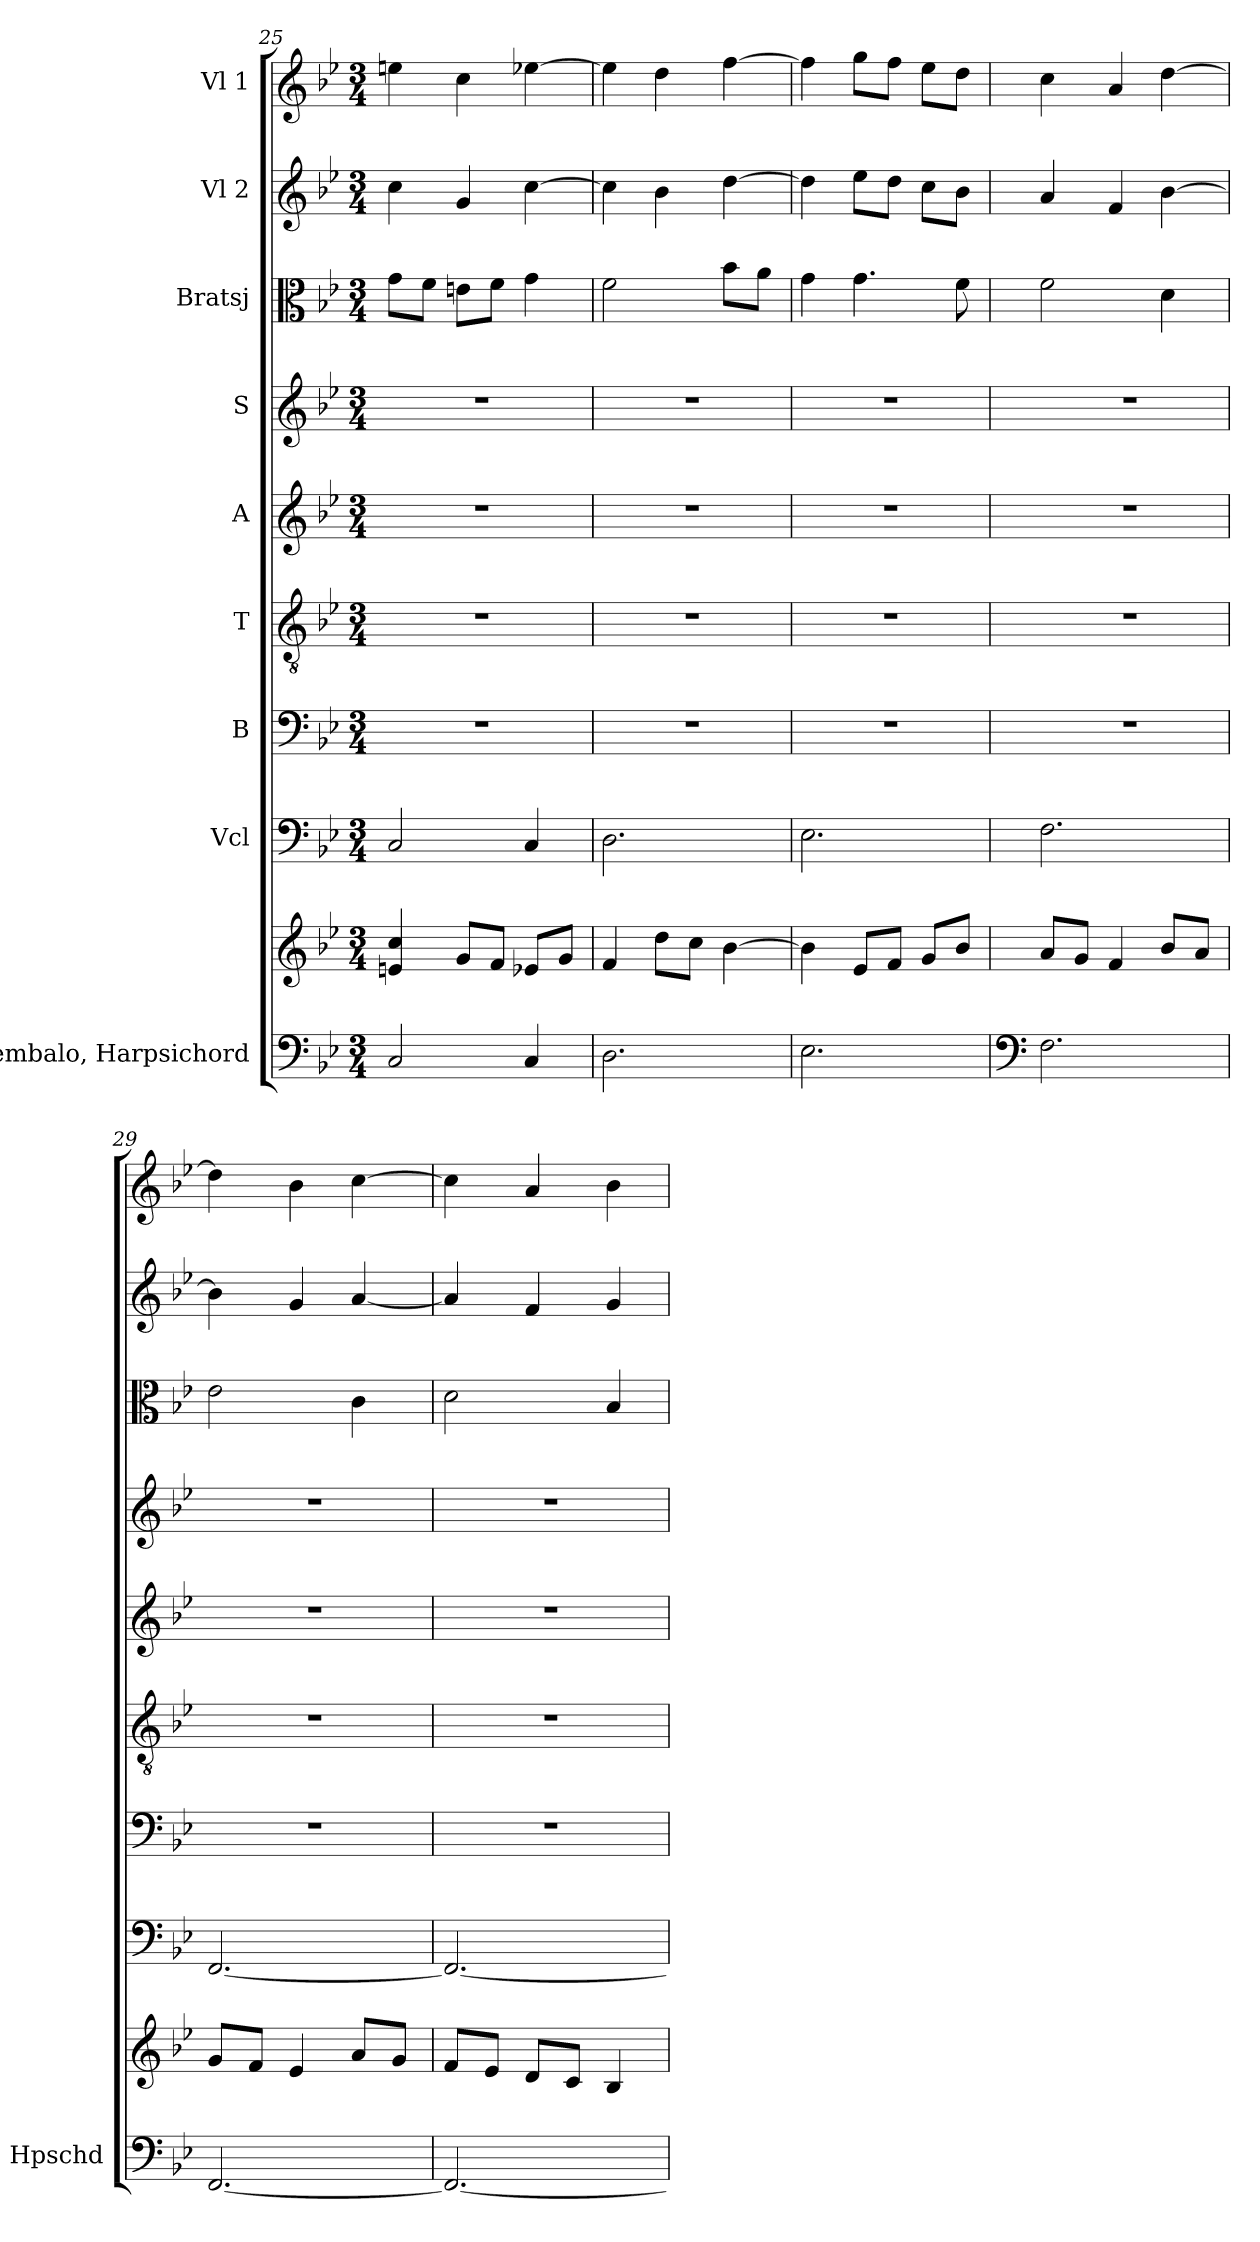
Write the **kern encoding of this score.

**kern	**kern	**kern	**kern	**kern	**kern	**kern	**kern	**kern	**kern
*part9	*part9	*part8	*part7	*part6	*part5	*part4	*part3	*part2	*part1
*staff10	*staff9	*staff8	*staff7	*staff6	*staff5	*staff4	*staff3	*staff2	*staff1
*I"Cembalo, Harpsichord	*	*I"Vcl	*I"B	*I"T	*I"A	*I"S	*I"Bratsj	*I"Vl 2	*I"Vl 1
*I'Hpschd	*	*	*	*	*	*	*	*	*
!!LO:LB:g=z
*clefF4	*clefG2	*clefF4	*clefF4	*clefGv2	*clefG2	*clefG2	*clefC3	*clefG2	*clefG2
*	*	*ITrd7c12	*	*	*	*	*	*	*
*k[b-e-]	*k[b-e-]	*k[b-e-]	*k[b-e-]	*k[b-e-]	*k[b-e-]	*k[b-e-]	*k[b-e-]	*k[b-e-]	*k[b-e-]
*M3/4	*M3/4	*M3/4	*M3/4	*M3/4	*M3/4	*M3/4	*M3/4	*M3/4	*M3/4
=25	=25	=25	=25	=25	=25	=25	=25	=25	=25
2C/	4en/ 4cc/	2CC/	2.r	2.r	2.r	2.r	8g\L	4cc\	4een\
.	.	.	.	.	.	.	8f\J	.	.
.	8g/L	.	.	.	.	.	8en\L	4g/	4cc\
.	8f/J	.	.	.	.	.	8f\J	.	.
4C/	8e-X/L	4CC/	.	.	.	.	4g\	[4cc\	[4ee-X\
.	8g/J	.	.	.	.	.	.	.	.
=26	=26	=26	=26	=26	=26	=26	=26	=26	=26
2.D\	4f/	2.DD\	2.r	2.r	2.r	2.r	2f\	4cc\]	4ee-\]
.	8dd\L	.	.	.	.	.	.	4b-\	4dd\
.	8cc\J	.	.	.	.	.	.	.	.
.	[4b-\	.	.	.	.	.	8b-\L	[4dd\	[4ff\
.	.	.	.	.	.	.	8a\J	.	.
=27	=27	=27	=27	=27	=27	=27	=27	=27	=27
2.E-\	4b-\]	2.EE-\	2.r	2.r	2.r	2.r	4g\	4dd\]	4ff\]
.	8e-/L	.	.	.	.	.	4.g\	8ee-\L	8gg\L
.	8f/J	.	.	.	.	.	.	8dd\J	8ff\J
.	8g/L	.	.	.	.	.	.	8cc\L	8ee-\L
.	8b-/J	.	.	.	.	.	8f\	8b-\J	8dd\J
=28	=28	=28	=28	=28	=28	=28	=28	=28	=28
*clefF4	*	*	*	*	*	*	*	*	*
2.F\	8a/L	2.FF\	2.r	2.r	2.r	2.r	2f\	4a/	4cc\
.	8g/J	.	.	.	.	.	.	.	.
.	4f/	.	.	.	.	.	.	4f/	4a/
.	8b-/L	.	.	.	.	.	4d\	[4b-\	[4dd\
.	8a/J	.	.	.	.	.	.	.	.
=29	=29	=29	=29	=29	=29	=29	=29	=29	=29
[2.FF/	8g/L	[2.FFF/	2.r	2.r	2.r	2.r	2e-\	4b-\]	4dd\]
.	8f/J	.	.	.	.	.	.	.	.
.	4e-/	.	.	.	.	.	.	4g/	4b-\
.	8a/L	.	.	.	.	.	4c\	[4a/	[4cc\
.	8g/J	.	.	.	.	.	.	.	.
=30	=30	=30	=30	=30	=30	=30	=30	=30	=30
2.FF/_	8f/L	2.FFF/_	2.r	2.r	2.r	2.r	2d\	4a/]	4cc\]
.	8e-/J	.	.	.	.	.	.	.	.
.	8d/L	.	.	.	.	.	.	4f/	4a/
.	8c/J	.	.	.	.	.	.	.	.
.	4B-/	.	.	.	.	.	4B-/	4g/	4b-\
=	=	=	=	=	=	=	=	=	=
*-	*-	*-	*-	*-	*-	*-	*-	*-	*-
